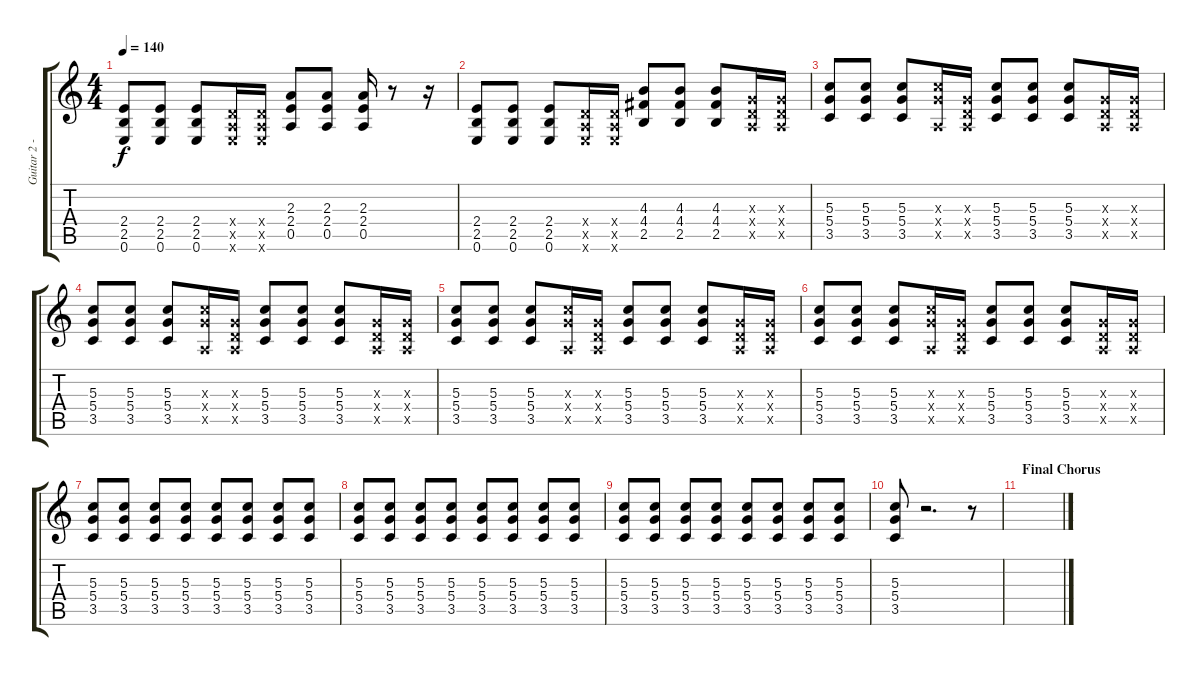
\track ("Guitar 2 - Chris Cheney" "Guitar 2 -") {instrument electricguitarmuted}
\staff {score tabs}
\tuning (E4 B3 G3 D3 A2 E2) {hide}
\ts (4 4)
\tempo 140
\clef g2
\ks c
(2.4 2.5 0.6).8{dy f instrument electricguitarmuted} (2.4 2.5 0.6).8 (2.4 2.5 0.6).8 (0.4{x} 0.5{x} 0.6{x}).16 (0.4{x} 0.5{x} 0.6{x}).16 (2.3 2.4 0.5).8 (2.3 2.4 0.5).8 (2.3 2.4 0.5).16 r.8 r.16 |
(2.4 2.5 0.6).8 (2.4 2.5 0.6).8 (2.4 2.5 0.6).8 (0.4{x} 0.5{x} 0.6{x}).16 (0.4{x} 0.5{x} 0.6{x}).16 (4.3 4.4 2.5).8 (4.3 4.4 2.5).8 (4.3 4.4 2.5).8 (0.3{x} 0.4{x} 0.5{x}).16 (0.3{x} 0.4{x} 0.5{x}).16 |
(5.3 5.4 3.5).8 (5.3 5.4 3.5).8 (5.3 5.4 3.5).8 (5.3{x} 5.4{x} 0.5{x}).16 (0.3{x} 0.4{x} 0.5{x}).16 (5.3 5.4 3.5).8 (5.3 5.4 3.5).8 (5.3 5.4 3.5).8 (0.3{x} 0.4{x} 0.5{x}).16 (0.3{x} 0.4{x} 0.5{x}).16 |
(5.3 5.4 3.5).8 (5.3 5.4 3.5).8 (5.3 5.4 3.5).8 (5.3{x} 5.4{x} 0.5{x}).16 (0.3{x} 0.4{x} 0.5{x}).16 (5.3 5.4 3.5).8 (5.3 5.4 3.5).8 (5.3 5.4 3.5).8 (0.3{x} 0.4{x} 0.5{x}).16 (0.3{x} 0.4{x} 0.5{x}).16 |
(5.3 5.4 3.5).8 (5.3 5.4 3.5).8 (5.3 5.4 3.5).8 (5.3{x} 5.4{x} 0.5{x}).16 (0.3{x} 0.4{x} 0.5{x}).16 (5.3 5.4 3.5).8 (5.3 5.4 3.5).8 (5.3 5.4 3.5).8 (0.3{x} 0.4{x} 0.5{x}).16 (0.3{x} 0.4{x} 0.5{x}).16 |
(5.3 5.4 3.5).8 (5.3 5.4 3.5).8 (5.3 5.4 3.5).8 (5.3{x} 5.4{x} 0.5{x}).16 (0.3{x} 0.4{x} 0.5{x}).16 (5.3 5.4 3.5).8 (5.3 5.4 3.5).8 (5.3 5.4 3.5).8 (0.3{x} 0.4{x} 0.5{x}).16 (0.3{x} 0.4{x} 0.5{x}).16 |
(5.3 5.4 3.5).8{volume 9} (5.3 5.4 3.5).8 (5.3 5.4 3.5).8 (5.3 5.4 3.5).8 (5.3 5.4 3.5).8 (5.3 5.4 3.5).8 (5.3 5.4 3.5).8 (5.3 5.4 3.5).8 |
(5.3 5.4 3.5).8 (5.3 5.4 3.5).8 (5.3 5.4 3.5).8 (5.3 5.4 3.5).8 (5.3 5.4 3.5).8 (5.3 5.4 3.5).8 (5.3 5.4 3.5).8 (5.3 5.4 3.5).8 |
(5.3 5.4 3.5).8 (5.3 5.4 3.5).8 (5.3 5.4 3.5).8 (5.3 5.4 3.5).8 (5.3 5.4 3.5).8 (5.3 5.4 3.5).8 (5.3 5.4 3.5).8 (5.3 5.4 3.5).8 |
(5.3 5.4 3.5).8 r.2{d} r.8 |
\section ("" "Final Chorus ")
